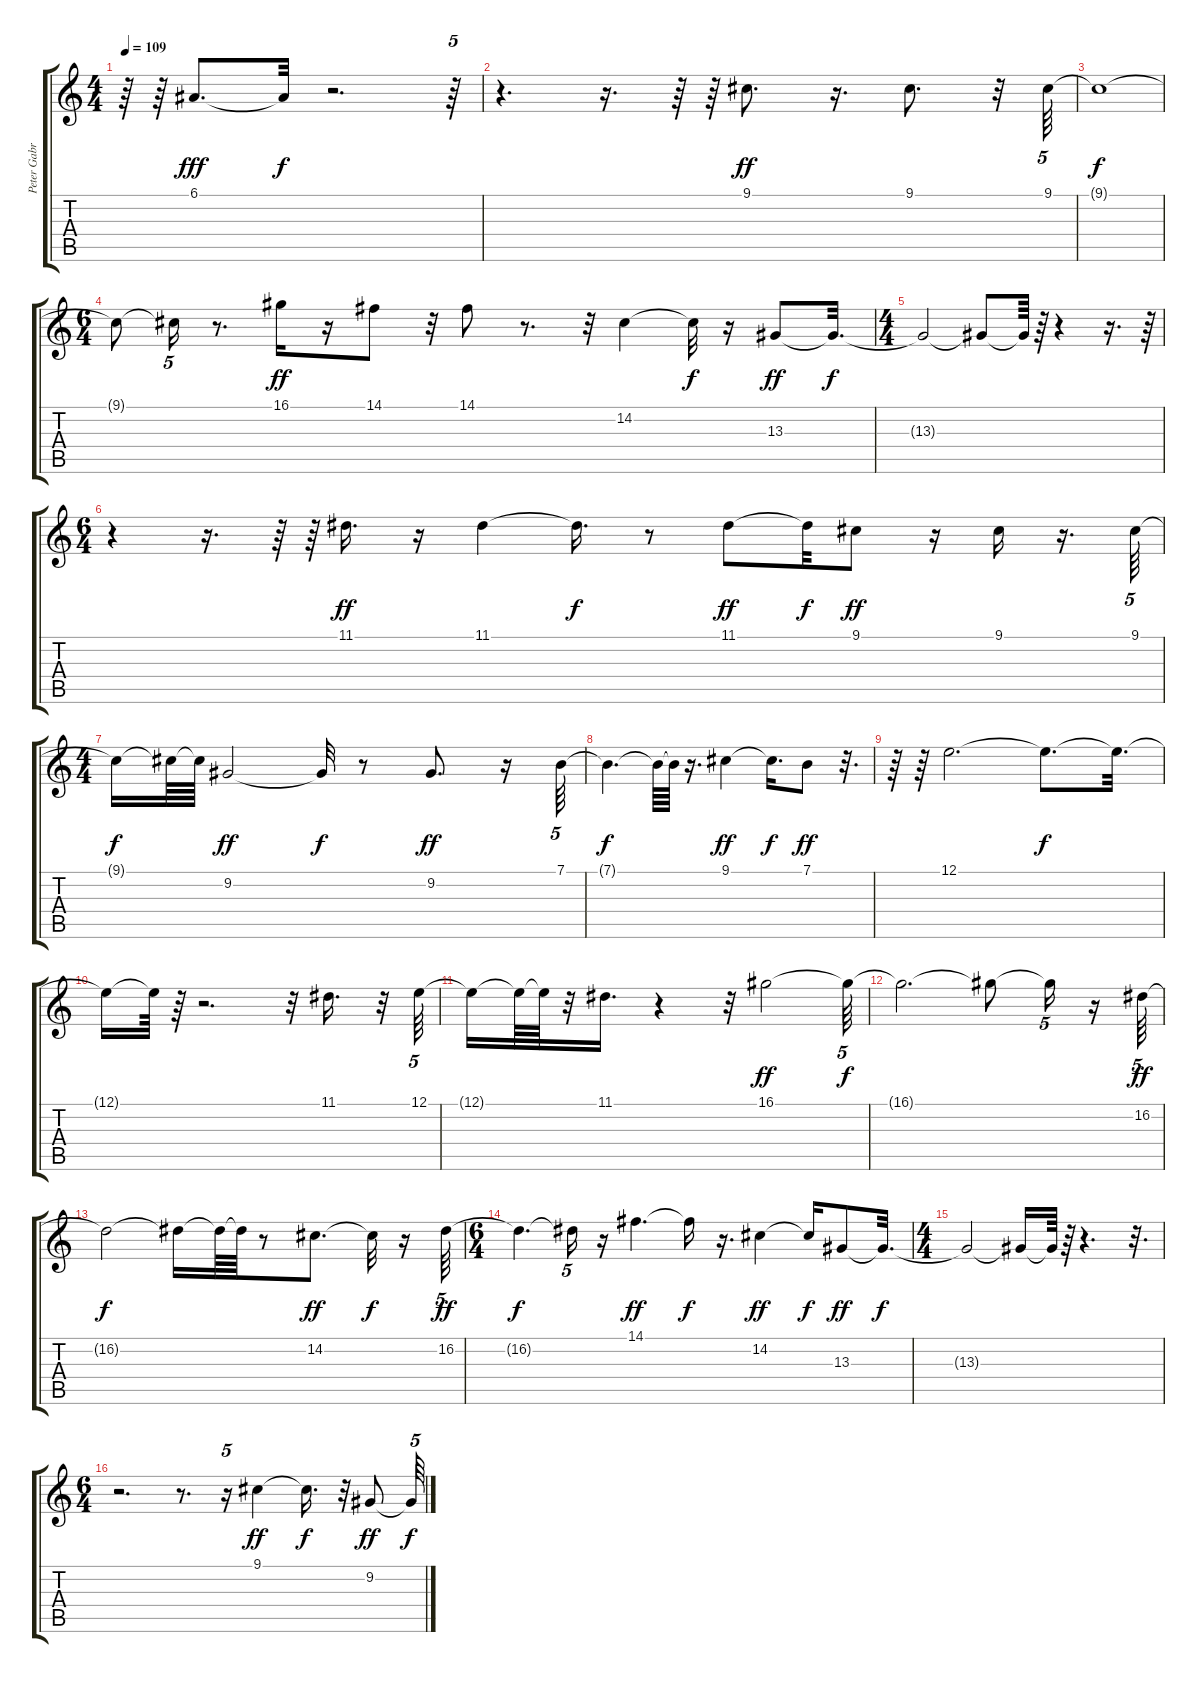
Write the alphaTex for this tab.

\track ("Peter Gabriel" "Peter Gabr") {instrument lead4chiff}
\staff {score tabs}
\tuning (E4 B3 G3 D3 A2 E2) {hide}
\ts (4 4)
\tempo 109
\clef g2
\ks c
r.64{dy fff} r.64 6.1.8{d} 6.1{t}.32{dy f} r.2{d} r.64{tu (5 4)} |
r.4{d} r.16{d} r.64 r.64 9.1.8{d dy ff} r.16{d} 9.1.8{d} r.32 9.1.64{tu (5 4)} |
9.1{t}.1{dy f} |
\ts (6 4)
9.1{t}.8 9.1{t}.16{tu (5 4)} r.8{d} 16.1.16{dy ff} r.16 14.1.8 r.32 14.1.8 r.8{d} r.32 14.2.4 14.2{t}.32{dy f} r.16 13.3.8{dy ff} 13.3{t}.32{d dy f} |
\ts (4 4)
13.3{t}.2 13.3{t}.8 13.3{t}.64 r.64 r.4 r.16{d} r.64{tu (5 4)} |
\ts (6 4)
r.4 r.16{d} r.64 r.64 11.1.16{d dy ff} r.16 11.1.4 11.1{t}.16{d dy f} r.8 11.1.8{dy ff} 11.1{t}.32{dy f} 9.1.8{dy ff} r.16 9.1.16 r.16{d} 9.1.64{tu (5 4)} |
\ts (4 4)
9.1{t}.16{dy f} 9.1{t}.64 9.1{t}.64 9.2.2{dy ff} 9.2{t}.32{dy f} r.8 9.2.8{d dy ff} r.16 7.1.64{tu (5 4)} |
7.1{t}.4{d dy f} 7.1{t}.64 7.1{t}.64 r.16{d} 9.1.4{dy ff} 9.1{t}.16{d dy f} 7.1.8{dy ff} r.32{d} |
r.64 r.64 12.1.2{d} 12.1{t}.8{d dy f} 12.1{t}.32{d} |
12.1{t}.16 12.1{t}.64 r.64 r.2{d} r.32 11.1.16{d} r.32 12.1.64{tu (5 4)} |
12.1{t}.16 12.1{t}.64 12.1{t}.64 r.32 11.1.16{d} r.4 r.32 16.1.2{dy ff} 16.1{t}.64{tu (5 4) dy f} |
16.1{t}.2{d} 16.1{t}.8 16.1{t}.16{tu (5 4)} r.16 16.2.64{tu (5 4) dy ff} |
16.2{t}.2{dy f} 16.2{t}.16 16.2{t}.64 16.2{t}.64 r.8 14.2.8{d dy ff} 14.2{t}.32{dy f} r.16 16.2.64{tu (5 4) dy ff} |
\ts (6 4)
16.2{t}.4{d dy f} 16.2{t}.16{tu (5 4)} r.16 14.1.4{d dy ff} 14.1{t}.16{dy f} r.16{d} 14.2.4{dy ff} 14.2{t}.16{dy f} 13.3.8{dy ff} 13.3{t}.32{d dy f} |
\ts (4 4)
13.3{t}.2 13.3{t}.16 13.3{t}.64 r.64 r.4{d} r.32{d} |
\ts (6 4)
r.2{d} r.8{d} r.16{tu (5 4)} 9.1.4{dy ff} 9.1{t}.16{d dy f} r.32 9.2.8{dy ff} 9.2{t}.64{tu (5 4) dy f}
